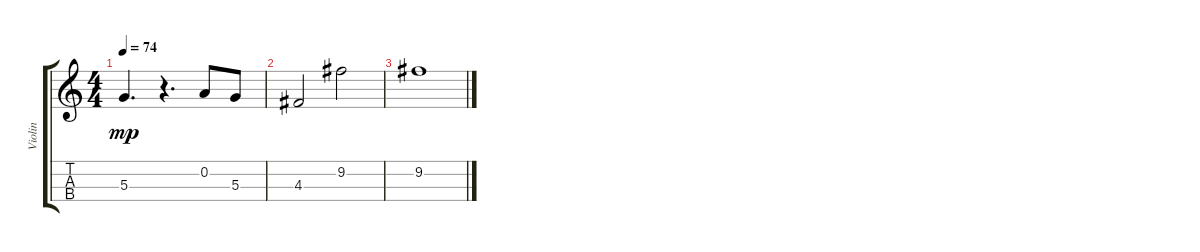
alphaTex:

\track ("Violin" "Violin") {instrument violin}
\staff {score tabs}
\tuning (E5 A4 D4 G3) {hide}
\ts (4 4)
\tempo 74
\clef g2
\ks c
5.3.4{d dy mp} r.4{d} 0.2.8 5.3.8 |
4.3.2 9.2.2 |
9.2.1
